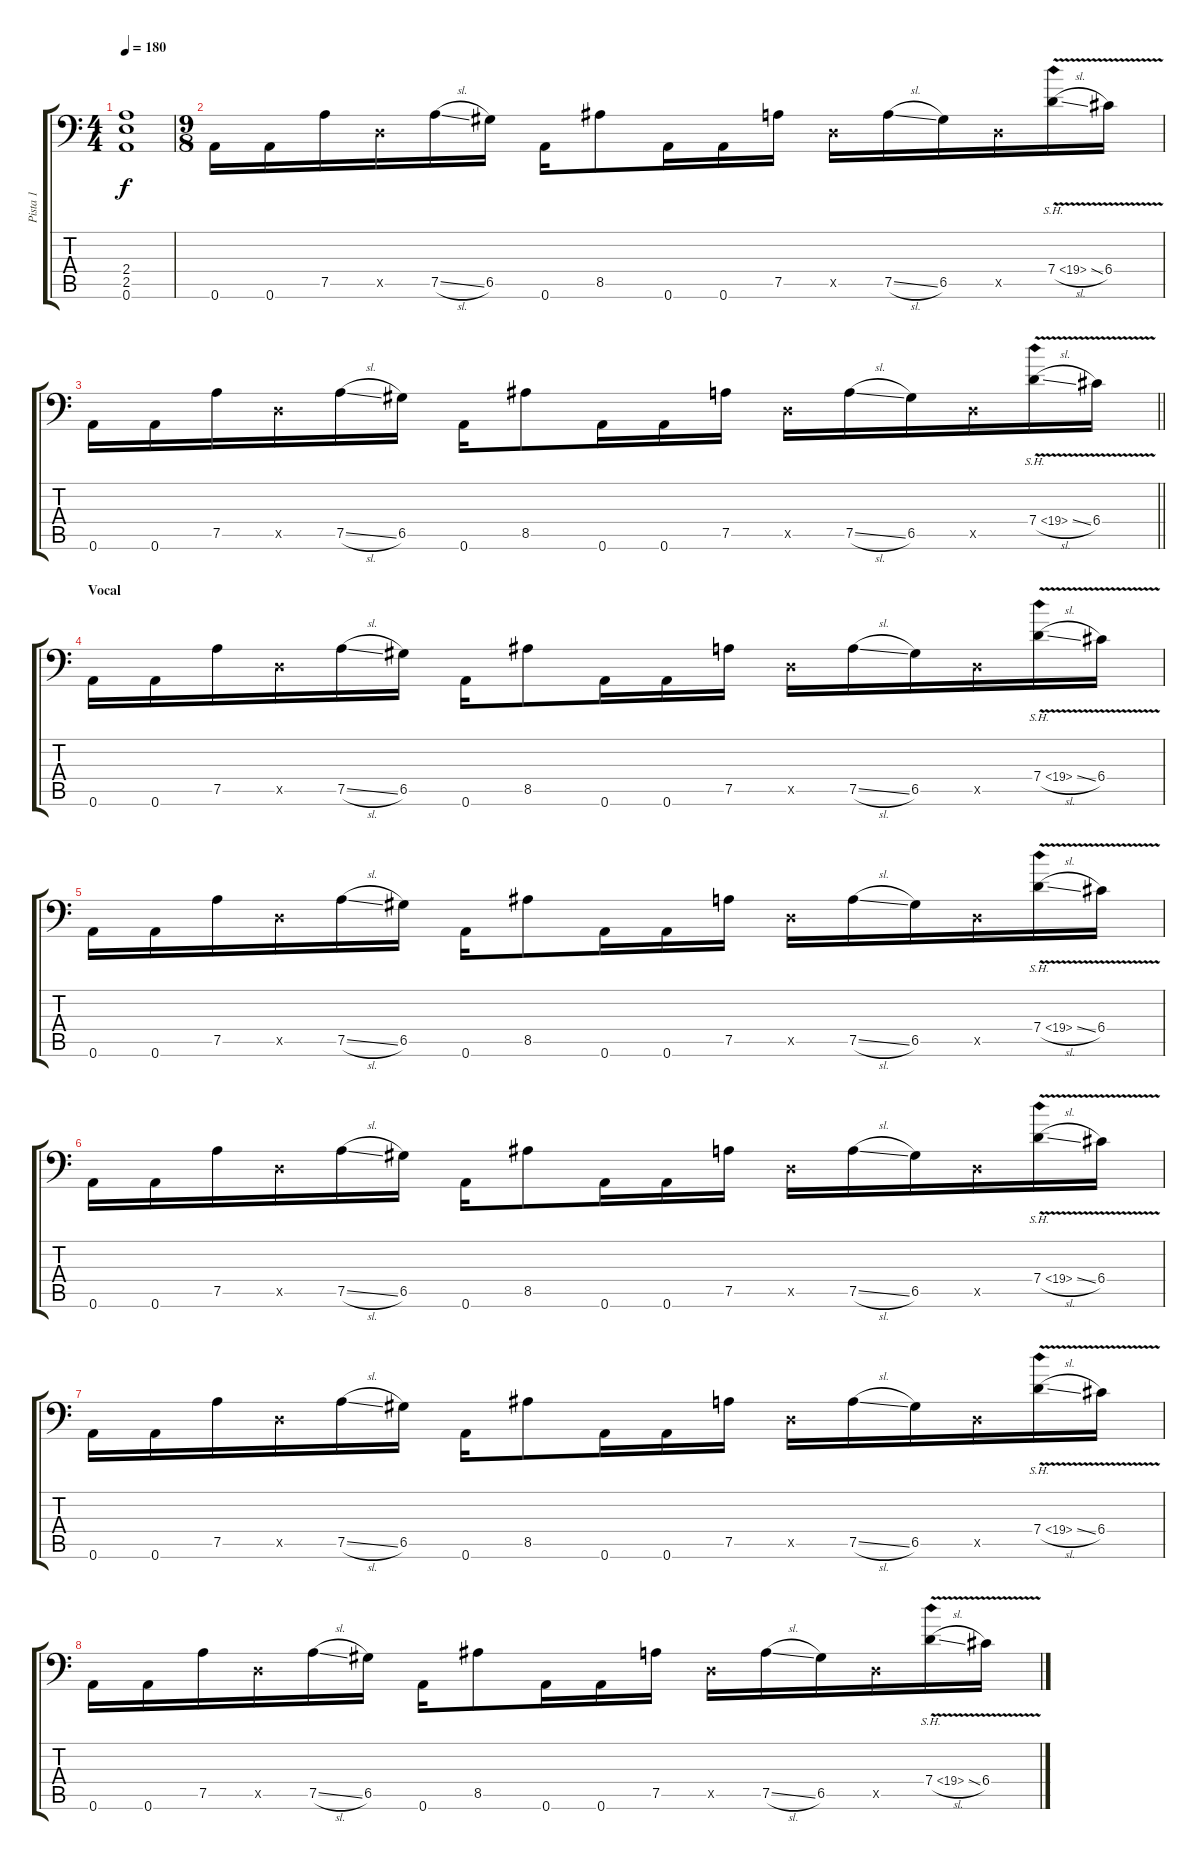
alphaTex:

\track ("Pista 1" "Pista 1") {mute instrument overdrivenguitar}
\staff {score tabs}
\tuning (A3 E3 C3 G2 D2 A1) {hide}
\ts (4 4)
\tempo 180
\clef f4
\ks c
(2.4 2.5 0.6).1{dy f} |
\ts (9 8)
0.6.16 0.6.16 7.5.16 0.5{x}.16 7.5{sl}.16 6.5.16 0.6.16 8.5.8 0.6.16 0.6.16 7.5.16 0.5{x}.16 7.5{sl}.16 6.5.16 0.5{x}.16 7.4{sh 12 v sl}.16 6.4{v}.16 |
\barLineRight lightlight
0.6.16 0.6.16 7.5.16 0.5{x}.16 7.5{sl}.16 6.5.16 0.6.16 8.5.8 0.6.16 0.6.16 7.5.16 0.5{x}.16 7.5{sl}.16 6.5.16 0.5{x}.16 7.4{sh 12 v sl}.16 6.4{v}.16 |
\section ("" "Vocal")
0.6.16 0.6.16 7.5.16 0.5{x}.16 7.5{sl}.16 6.5.16 0.6.16 8.5.8 0.6.16 0.6.16 7.5.16 0.5{x}.16 7.5{sl}.16 6.5.16 0.5{x}.16 7.4{sh 12 v sl}.16 6.4{v}.16 |
0.6.16 0.6.16 7.5.16 0.5{x}.16 7.5{sl}.16 6.5.16 0.6.16 8.5.8 0.6.16 0.6.16 7.5.16 0.5{x}.16 7.5{sl}.16 6.5.16 0.5{x}.16 7.4{sh 12 v sl}.16 6.4{v}.16 |
0.6.16 0.6.16 7.5.16 0.5{x}.16 7.5{sl}.16 6.5.16 0.6.16 8.5.8 0.6.16 0.6.16 7.5.16 0.5{x}.16 7.5{sl}.16 6.5.16 0.5{x}.16 7.4{sh 12 v sl}.16 6.4{v}.16 |
0.6.16 0.6.16 7.5.16 0.5{x}.16 7.5{sl}.16 6.5.16 0.6.16 8.5.8 0.6.16 0.6.16 7.5.16 0.5{x}.16 7.5{sl}.16 6.5.16 0.5{x}.16 7.4{sh 12 v sl}.16 6.4{v}.16 |
0.6.16 0.6.16 7.5.16 0.5{x}.16 7.5{sl}.16 6.5.16 0.6.16 8.5.8 0.6.16 0.6.16 7.5.16 0.5{x}.16 7.5{sl}.16 6.5.16 0.5{x}.16 7.4{sh 12 v sl}.16 6.4{v}.16
